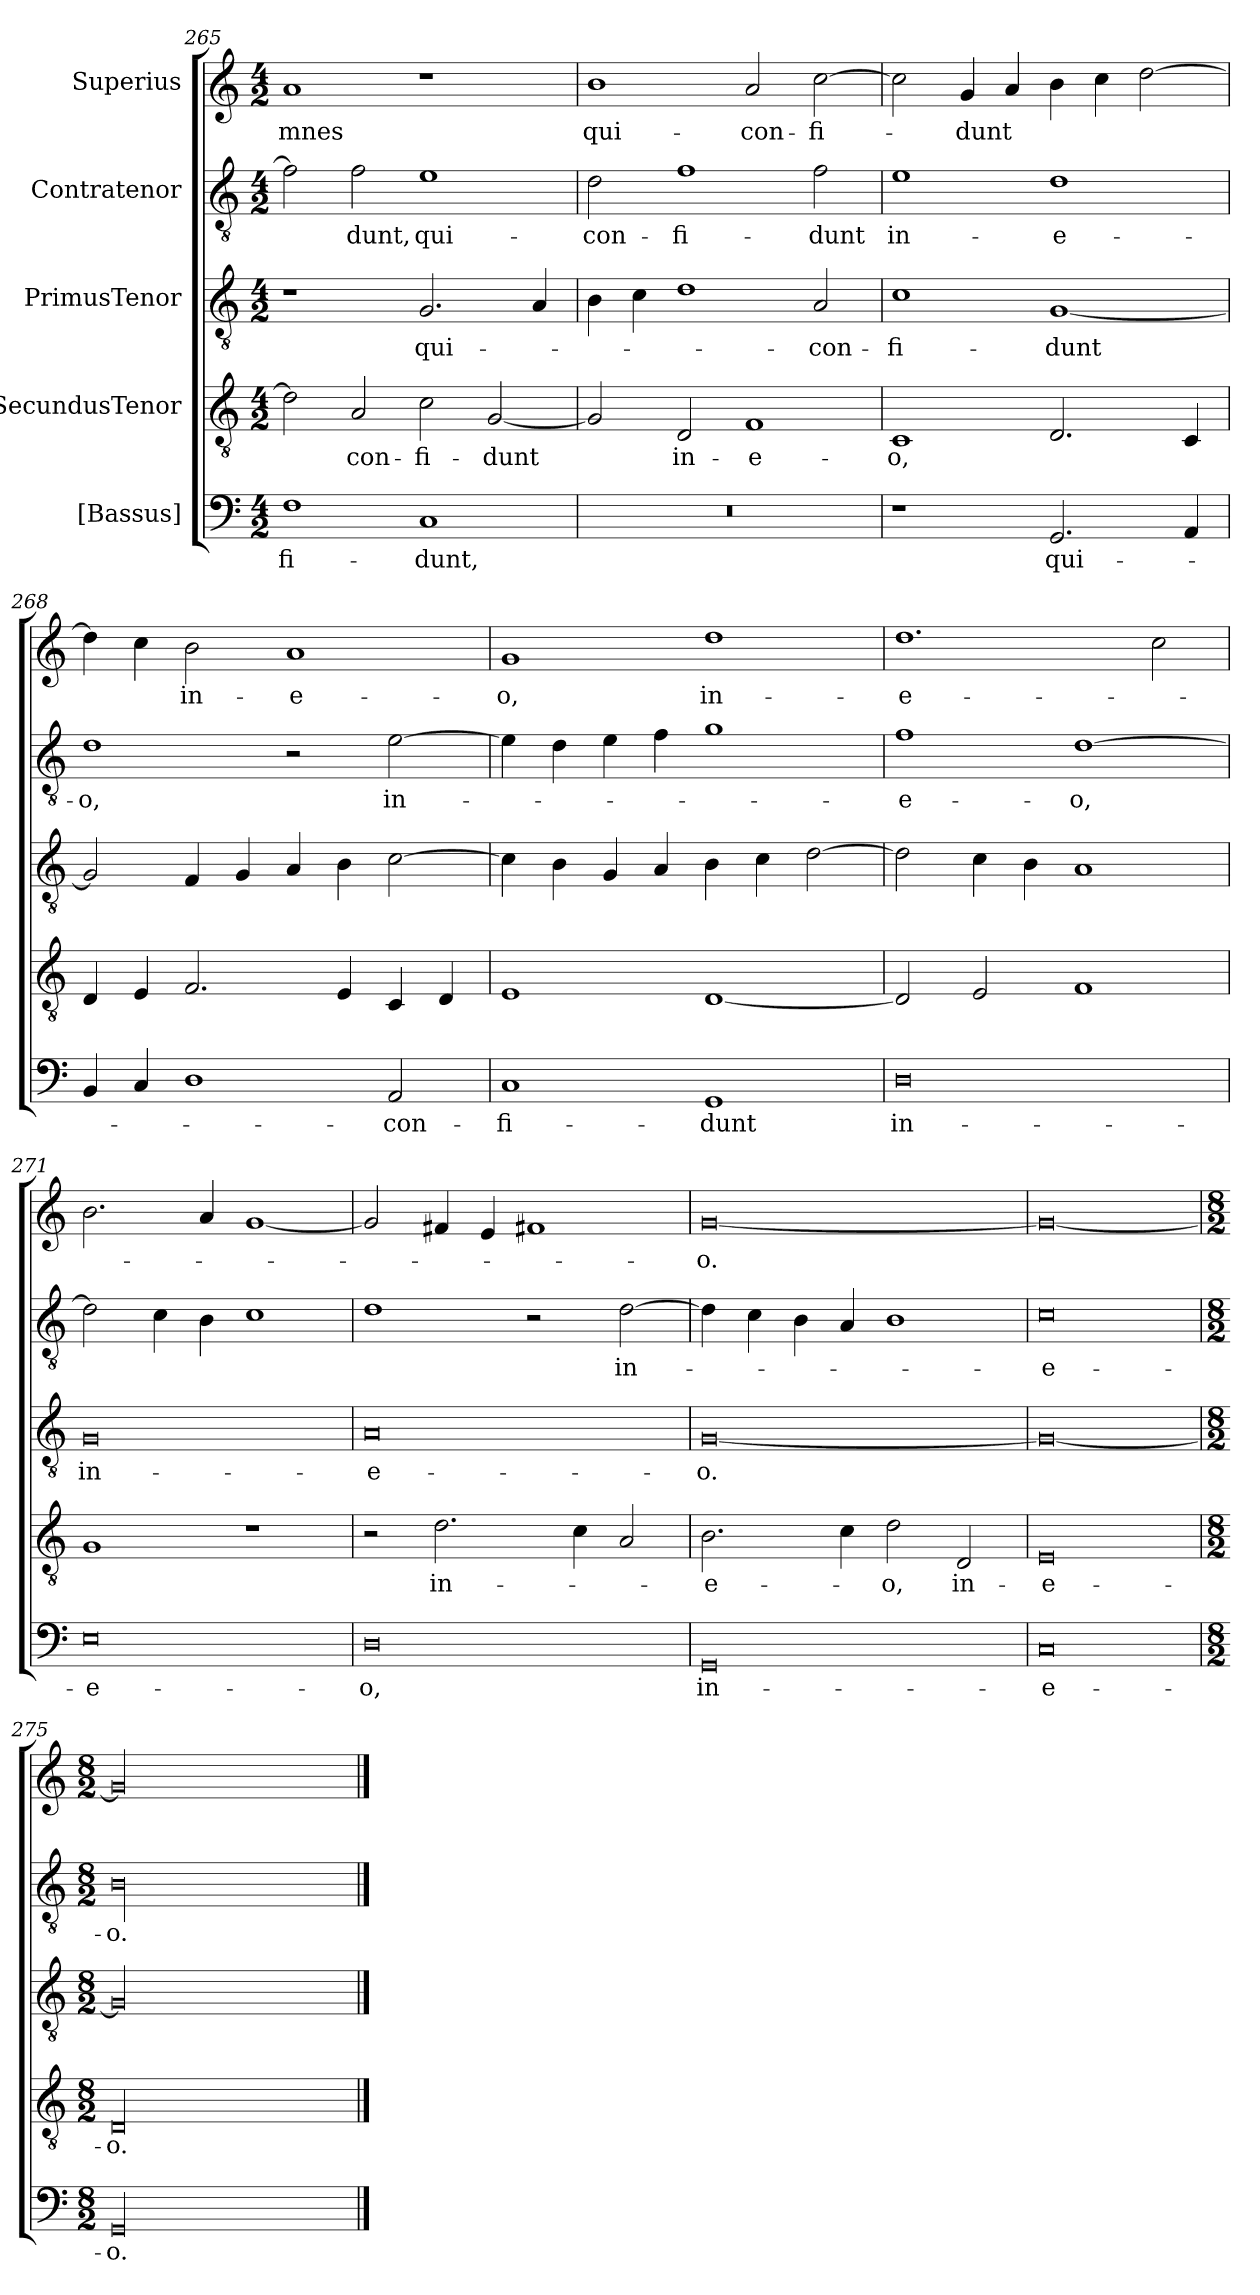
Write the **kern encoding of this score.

**kern	**text	**kern	**text	**kern	**text	**kern	**text	**kern	**text
*part5	*part5	*part4	*part4	*part3	*part3	*part2	*part2	*part1	*part1
*staff5	*staff5	*staff4	*staff4	*staff3	*staff3	*staff2	*staff2	*staff1	*staff1
*I"[Bassus]	*	*I"SecundusTenor	*	*I"PrimusTenor	*	*I"Contratenor	*	*I"Superius	*
*clefF4	*	*clefGv2	*	*clefGv2	*	*clefGv2	*	*clefG2	*
*k[]	*	*k[]	*	*k[]	*	*k[]	*	*k[]	*
*M4/2	*	*M4/2	*	*M4/2	*	*M4/2	*	*M4/2	*
=265	=265	=265	=265	=265	=265	=265	=265	=265	=265
1F\	-fi-	2d\]	.	1r	.	2f\]	.	1a/	-mnes
.	.	2A/	con-	.	.	2f\	-dunt,	.	.
1C/	-dunt,	2c\	-fi-	2.G/	qui-	1e\	qui-	1r	.
.	.	[2G/	-dunt	.	.	.	.	.	.
.	.	.	.	4A/	.	.	.	.	.
=266	=266	=266	=266	=266	=266	=266	=266	=266	=266
0r	.	2G/]	.	4B\	.	2d\	con-	1b\	qui-
.	.	.	.	4c\	.	.	.	.	.
.	.	2D/	in-	1d\	.	1f\	-fi-	.	.
.	.	1F/	e-	.	.	.	.	2a/	con-
.	.	.	.	2A/	con-	2f\	-dunt	[2cc\	-fi-
=267	=267	=267	=267	=267	=267	=267	=267	=267	=267
1r	.	1C/	-o,	1c\	-fi-	1e\	in-	2cc\]	.
.	.	.	.	.	.	.	.	4g/	-dunt
.	.	.	.	.	.	.	.	4a/	.
2.GG/	qui-	2.D/	.	[1G/	-dunt	1d\	e-	4b\	.
.	.	.	.	.	.	.	.	4cc\	.
.	.	.	.	.	.	.	.	[2dd\	.
4AA/	.	4C/	.	.	.	.	.	.	.
=268	=268	=268	=268	=268	=268	=268	=268	=268	=268
4BB/	.	4D/	.	2G/]	.	1d\	-o,	4dd\]	.
4C/	.	4E/	.	.	.	.	.	4cc\	.
1D\	.	2.F/	.	4F/	.	.	.	2b\	in-
.	.	.	.	4G/	.	.	.	.	.
.	.	.	.	4A/	.	2r	.	1a/	e-
.	.	4E/	.	4B\	.	.	.	.	.
2AA/	con-	4C/	.	[2c\	.	[2e\	in-	.	.
.	.	4D/	.	.	.	.	.	.	.
=269	=269	=269	=269	=269	=269	=269	=269	=269	=269
1C/	-fi-	1E/	.	4c\]	.	4e\]	.	1g/	-o,
.	.	.	.	4B\	.	4d\	.	.	.
.	.	.	.	4G/	.	4e\	.	.	.
.	.	.	.	4A/	.	4f\	.	.	.
1GG/	-dunt	[1D/	.	4B\	.	1g\	.	1dd\	in-
.	.	.	.	4c\	.	.	.	.	.
.	.	.	.	[2d\	.	.	.	.	.
=270	=270	=270	=270	=270	=270	=270	=270	=270	=270
0D\	in-	2D/]	.	2d\]	.	1f\	e-	1.dd\	e-
.	.	2E/	.	4c\	.	.	.	.	.
.	.	.	.	4B\	.	.	.	.	.
.	.	1F/	.	1A/	.	[1d\	-o,	.	.
.	.	.	.	.	.	.	.	2cc\	.
=271	=271	=271	=271	=271	=271	=271	=271	=271	=271
0E\	e-	1G/	.	0G/	in-	2d\]	.	2.b\	.
.	.	.	.	.	.	4c\	.	.	.
.	.	.	.	.	.	4B\	.	4a/	.
.	.	1r	.	.	.	1c\	.	[1g/	.
=272	=272	=272	=272	=272	=272	=272	=272	=272	=272
0D\	-o,	2r	.	0A/	e-	1d\	.	2g/]	.
.	.	2.d\	in-	.	.	.	.	4f#X/	.
.	.	.	.	.	.	.	.	4e/	.
.	.	.	.	.	.	2r	.	1f#X/	.
.	.	4c\	.	.	.	.	.	.	.
.	.	2A/	.	.	.	[2d\	in-	.	.
=273	=273	=273	=273	=273	=273	=273	=273	=273	=273
0GG/	in-	2.B\	e-	[0G/	-o.	4d\]	.	[0g/	-o.
.	.	.	.	.	.	4c\	.	.	.
.	.	.	.	.	.	4B\	.	.	.
.	.	4c\	.	.	.	4A/	.	.	.
.	.	2d\	-o,	.	.	1B\	.	.	.
.	.	2D/	in-	.	.	.	.	.	.
=274	=274	=274	=274	=274	=274	=274	=274	=274	=274
0C/	e-	0E/	e-	0G/_	.	0c\	e-	0g/_	.
=275	=275	=275	=275	=275	=275	=275	=275	=275	=275
*M8/2	*	*M8/2	*	*M8/2	*	*M8/2	*	*M8/2	*
00GG/	-o.	00D/	-o.	00G/]	.	00B\	-o.	00g/]	.
==	==	==	==	==	==	==	==	==	==
*-	*-	*-	*-	*-	*-	*-	*-	*-	*-
